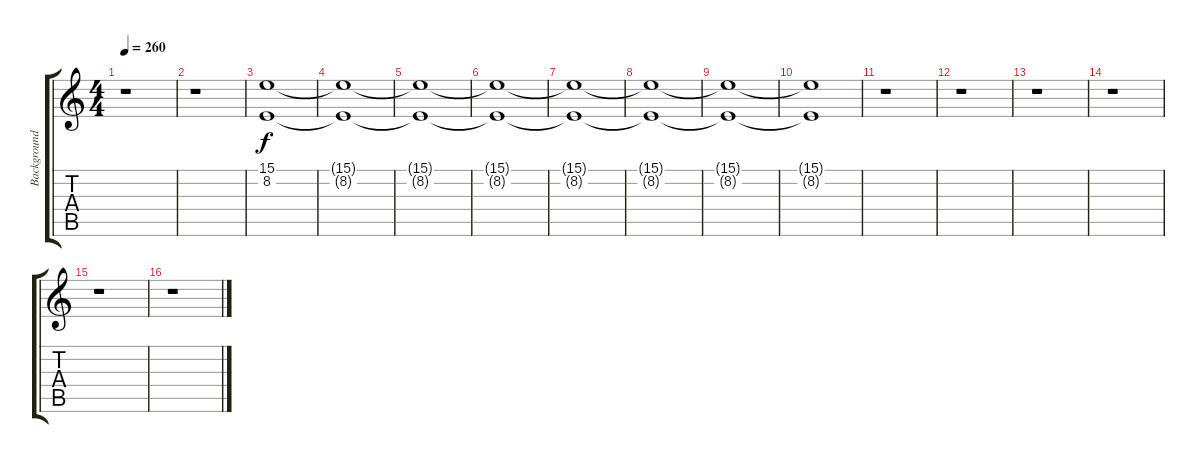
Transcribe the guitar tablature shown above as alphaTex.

\track ("Background Vox" "Background") {instrument pad4choir}
\staff {score tabs}
\tuning (Db4 Ab3 E3 B2 Gb2 Db2) {hide}
\ts (4 4)
\tempo 260
\clef g2
\ks c
r.1{dy f} |
r.1 |
(15.1 8.2).1 |
(15.1{t} 8.2{t}).1 |
(15.1{t} 8.2{t}).1 |
(15.1{t} 8.2{t}).1 |
(15.1{t} 8.2{t}).1 |
(15.1{t} 8.2{t}).1 |
(15.1{t} 8.2{t}).1 |
(15.1{t} 8.2{t}).1 |
r.1 |
r.1 |
r.1 |
r.1 |
r.1 |
r.1
